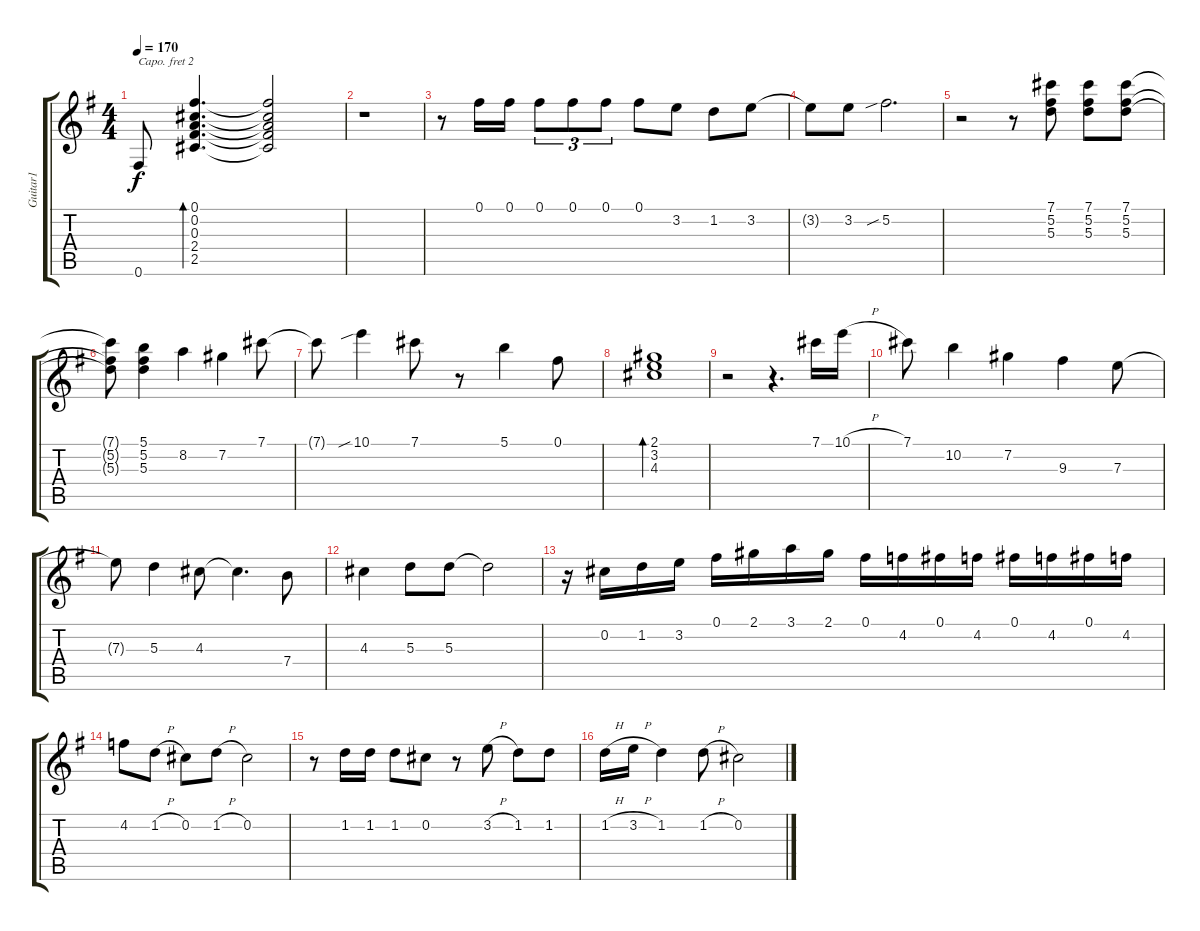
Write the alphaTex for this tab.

\track ("Guitar1" "Guitar1") {instrument acousticguitarnylon}
\staff {score tabs}
\capo 2
\tuning (E4 B3 G3 D3 A2 E2) {hide}
\ts (4 4)
\tempo 170
\clef g2
\ks eminor
0.6.8{dy f} (0.1 0.2 0.3 2.4 2.5).4{d bd 480} (0.1{t} 0.2{t} 0.3{t} 2.4{t} 2.5{t}).2 |
r.1 |
r.8 0.1.16 0.1.16 0.1.8{tu (3 2)} 0.1.8{tu (3 2)} 0.1.8{tu (3 2)} 0.1.8 3.2.8 1.2.8 3.2.8 |
3.2{t}.8 3.2.8 5.2{sib}.2{d} |
r.2 r.8 (7.1 5.2 5.3).8 (7.1 5.2 5.3).8 (7.1 5.2 5.3).8 |
(7.1{t} 5.2{t} 5.3{t}).8 (5.1 5.2 5.3).4 8.2.4 7.2.4 7.1.8 |
7.1{t}.8 10.1{sib}.4 7.1.8 r.8 5.1.4 0.1.8 |
(2.1 3.2 4.3).1{bd 480} |
r.2 r.4{d} 7.1.16 10.1{h}.16 |
7.1.8 10.2.4 7.2.4 9.3.4 7.3.8 |
7.3{t}.8 5.3.4 4.3.8 4.3{t}.4{d} 7.4.8 |
4.3.4 5.3.8 5.3.8 5.3{t}.2 |
r.16 0.2.16 1.2.16 3.2.16 0.1.16 2.1.16 3.1.16 2.1.16 0.1.16 4.2.16 0.1.16 4.2.16 0.1.16 4.2.16 0.1.16 4.2.16 |
4.2.8 1.2{h}.8 0.2.8 1.2{h}.8 0.2.2 |
r.8 1.2.16 1.2.16 1.2.8 0.2.8 r.8 3.2{h}.8 1.2.8 1.2.8 |
1.2{h}.16 3.2{h}.16 1.2.4 1.2{h}.8 0.2.2
